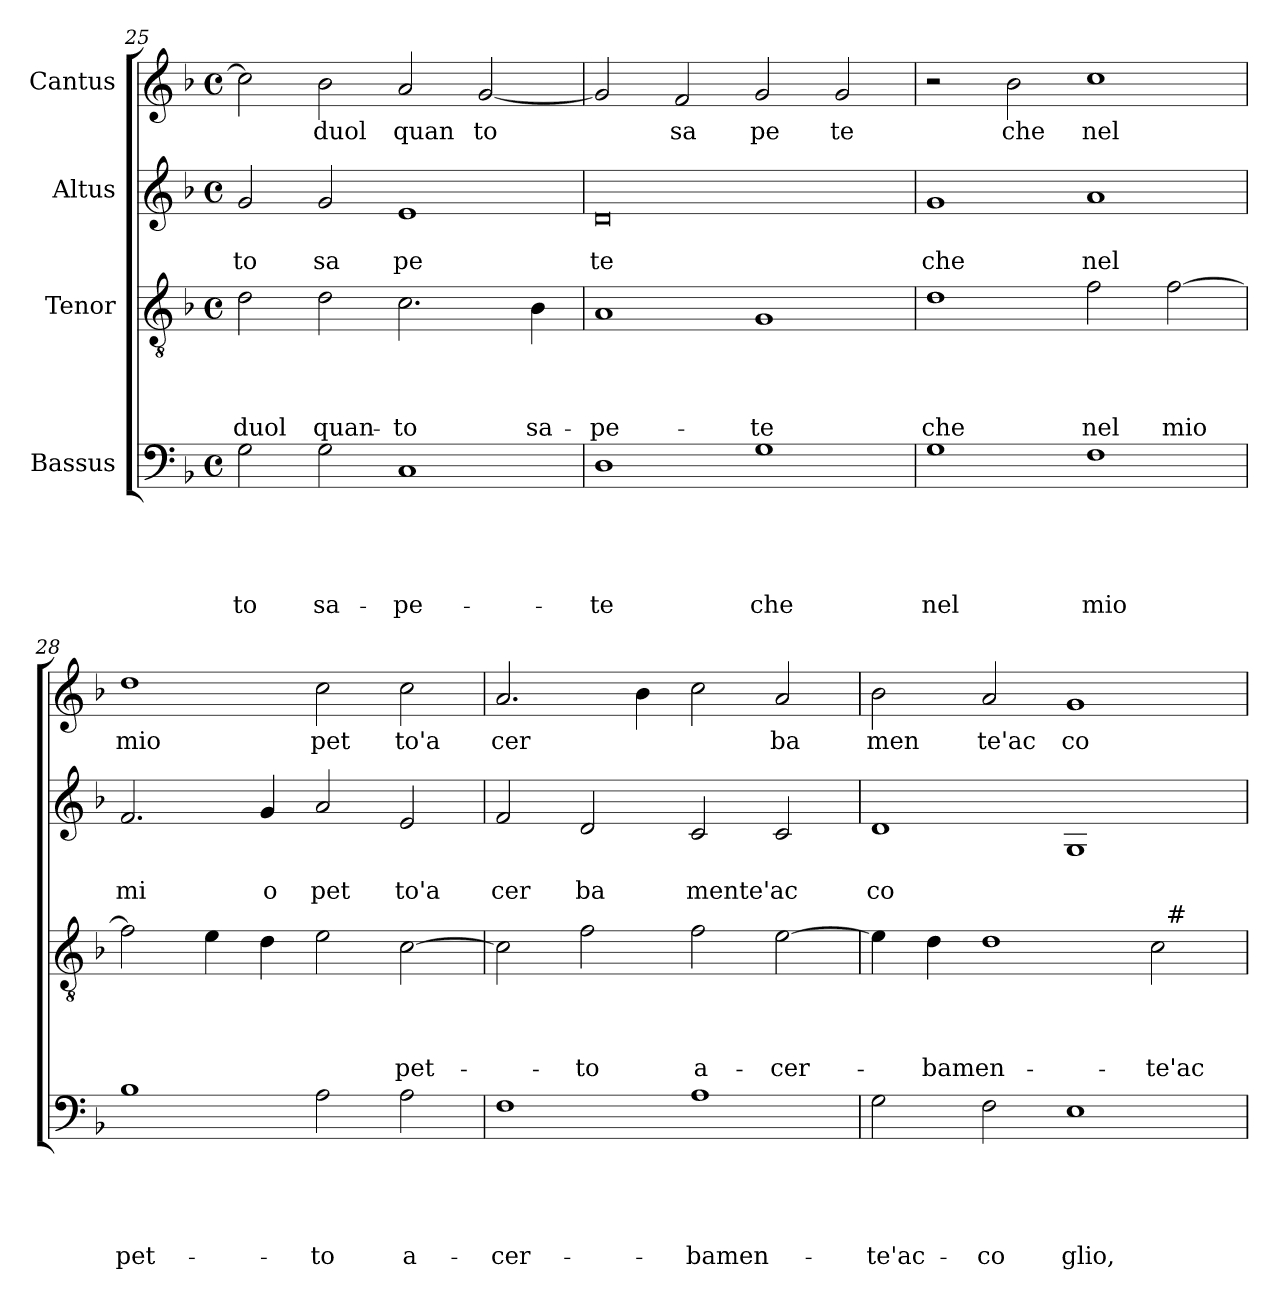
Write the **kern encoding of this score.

**kern	**text	**text	**text	**text	**text	**kern	**text	**text	**text	**text	**kern	**text	**text	**kern	**text
*part4	*part4	*part4	*part4	*part4	*part4	*part3	*part3	*part3	*part3	*part3	*part2	*part2	*part2	*part1	*part1
*staff4	*staff4	*staff4	*staff4	*staff4	*staff4	*staff3	*staff3	*staff3	*staff3	*staff3	*staff2	*staff2	*staff2	*staff1	*staff1
*I"Bassus	*	*	*	*	*	*I"Tenor	*	*	*	*	*I"Altus	*	*	*I"Cantus	*
!!LO:PB:g=z
*clefF4	*	*	*	*	*	*clefGv2	*	*	*	*	*clefG2	*	*	*clefG2	*
*k[b-]	*	*	*	*	*	*k[b-]	*	*	*	*	*k[b-]	*	*	*k[b-]	*
*F:	*	*	*	*	*	*F:	*	*	*	*	*F:	*	*	*F:	*
*M4/4	*	*	*	*	*	*M4/4	*	*	*	*	*M4/4	*	*	*M4/4	*
*met(c)	*	*	*	*	*	*met(c)	*	*	*	*	*met(c)	*	*	*met(c)	*
=25	=25	=25	=25	=25	=25	=25	=25	=25	=25	=25	=25	=25	=25	=25	=25
!	!	!	!	!	!LO:LY:b	!	!	!	!	!LO:LY:b	!	!	!LO:LY:b	!	!
2G\	.	.	.	.	-to	2d\	.	.	.	duol	2g/	.	to	2cc\]	.
!	!	!	!	!	!LO:LY:b	!	!	!	!	!LO:LY:b	!	!	!LO:LY:b	!	!LO:LY:b
2G\	.	.	.	.	sa-	2d\	.	.	.	quan-	2g/	.	sa	2b-\	duol
!	!	!	!	!	!LO:LY:b	!	!	!	!	!LO:LY:b	!	!	!LO:LY:b	!	!LO:LY:b
1C	.	.	.	.	-pe-	2.c\	.	.	.	-to	1e	.	pe	2a/	quan
!	!	!	!	!	!	!	!	!	!	!	!	!	!	!	!LO:LY:b
.	.	.	.	.	.	.	.	.	.	.	.	.	.	[<2g/	to
!	!	!	!	!	!	!	!	!	!	!LO:LY:b	!	!	!	!	!
.	.	.	.	.	.	4B-\	.	.	.	sa-	.	.	.	.	.
=26	=26	=26	=26	=26	=26	=26	=26	=26	=26	=26	=26	=26	=26	=26	=26
!	!	!	!	!	!LO:LY:b	!	!	!	!	!LO:LY:b	!	!	!LO:LY:b	!	!
1D	.	.	.	.	-te	1A	.	.	.	-pe-	0d	.	te	2g/]	.
!	!	!	!	!	!	!	!	!	!	!	!	!	!	!	!LO:LY:b
.	.	.	.	.	.	.	.	.	.	.	.	.	.	2f/	sa
!	!	!	!	!	!LO:LY:b	!	!	!	!	!LO:LY:b	!	!	!	!	!LO:LY:b
1G	.	.	.	.	che	1G	.	.	.	-te	.	.	.	2g/	pe
!	!	!	!	!	!	!	!	!	!	!	!	!	!	!	!LO:LY:b
.	.	.	.	.	.	.	.	.	.	.	.	.	.	2g/	te
=27	=27	=27	=27	=27	=27	=27	=27	=27	=27	=27	=27	=27	=27	=27	=27
!	!	!	!	!	!LO:LY:b	!	!	!	!	!LO:LY:b	!	!	!LO:LY:b	!	!
1G	.	.	.	.	nel	1d	.	.	.	che	1g	.	che	2r	.
!	!	!	!	!	!	!	!	!	!	!	!	!	!	!	!LO:LY:b
.	.	.	.	.	.	.	.	.	.	.	.	.	.	2b-\	che
!	!	!	!	!	!LO:LY:b	!	!	!	!	!LO:LY:b	!	!	!LO:LY:b	!	!LO:LY:b
1F	.	.	.	.	mio	2f\	.	.	.	nel	1a	.	nel	1cc	nel
!	!	!	!	!	!	!	!	!	!	!LO:LY:b	!	!	!	!	!
.	.	.	.	.	.	[>2f\	.	.	.	mio	.	.	.	.	.
=28	=28	=28	=28	=28	=28	=28	=28	=28	=28	=28	=28	=28	=28	=28	=28
!	!	!	!	!	!LO:LY:b	!	!	!	!	!	!	!	!LO:LY:b	!	!LO:LY:b
1B-	.	.	.	.	pet-	2f\]	.	.	.	.	2.f/	.	mi	1dd	mio
.	.	.	.	.	.	4e\	.	.	.	.	.	.	.	.	.
!	!	!	!	!	!	!	!	!	!	!	!	!	!LO:LY:b	!	!
.	.	.	.	.	.	4d\	.	.	.	.	4g/	.	o	.	.
!	!	!	!	!	!LO:LY:b	!	!	!	!	!	!	!	!LO:LY:b	!	!LO:LY:b
2A\	.	.	.	.	-to	2e\	.	.	.	.	2a/	.	pet	2cc\	pet
!	!	!	!	!	!LO:LY:b	!	!	!	!	!LO:LY:b	!	!	!LO:LY:b	!	!LO:LY:b
2A\	.	.	.	.	a-	[>2c\	.	.	.	pet-	2e/	.	to'a	2cc\	to'a
=29	=29	=29	=29	=29	=29	=29	=29	=29	=29	=29	=29	=29	=29	=29	=29
!	!	!	!	!	!LO:LY:b	!	!	!	!	!	!	!	!LO:LY:b	!	!LO:LY:b
1F	.	.	.	.	-cer-	2c\]	.	.	.	.	2f/	.	cer	2.a/	cer
!	!	!	!	!	!	!	!	!	!	!LO:LY:b	!	!	!LO:LY:b	!	!
.	.	.	.	.	.	2f\	.	.	.	-to	2d/	.	ba	.	.
.	.	.	.	.	.	.	.	.	.	.	.	.	.	4b-\	.
!	!	!	!	!	!LO:LY:b	!	!	!	!	!LO:LY:b	!	!	!LO:LY:b	!	!
1A	.	.	.	.	-bamen-	2f\	.	.	.	a-	2c/	.	mente'ac	2cc\	.
!	!	!	!	!	!	!	!	!	!	!LO:LY:b	!	!	!	!	!LO:LY:b
.	.	.	.	.	.	[>2e\	.	.	.	-cer-	2c/	.	.	2a/	ba
=30	=30	=30	=30	=30	=30	=30	=30	=30	=30	=30	=30	=30	=30	=30	=30
!	!	!	!	!	!LO:LY:b	!	!	!	!	!	!	!	!LO:LY:b	!	!LO:LY:b
*	*	*	*	*	*	*^	*	*	*	*	*	*	*	*	*
2G\	.	.	.	.	-te'ac-	4e\]	1ryy	.	.	.	.	1d	.	co	2b-\	men
!	!	!	!	!	!	!	!	!	!	!	!LO:LY:b	!	!	!	!	!
.	.	.	.	.	.	4d\	.	.	.	.	-bamen-	.	.	.	.	.
!	!	!	!	!	!LO:LY:b	!	!	!	!	!	!	!	!	!	!	!LO:LY:b
2F\	.	.	.	.	-co	1d	.	.	.	.	.	.	.	.	2a/	te'ac
!	!	!	!	!	!LO:LY:b	!	!	!	!	!	!	!	!	!	!	!LO:LY:b
1E	.	.	.	.	glio,	.	2ryy	.	.	.	.	1G	.	.	1g	co
!	!	!	!	!	!	!	!	!	!	!	!LO:LY:b	!	!	!	!	!
.	.	.	.	.	.	2c\	32ryy	.	.	.	-te'ac-	.	.	.	.	.
!	!	!	!	!	!	!	!LO:TX:a:t=#	!	!	!	!	!	!	!	!	!
.	.	.	.	.	.	.	4...ryy	.	.	.	.	.	.	.	.	.
*	*	*	*	*	*	*v	*v	*	*	*	*	*	*	*	*	*
=	=	=	=	=	=	=	=	=	=	=	=	=	=	=	=
*-	*-	*-	*-	*-	*-	*-	*-	*-	*-	*-	*-	*-	*-	*-	*-
